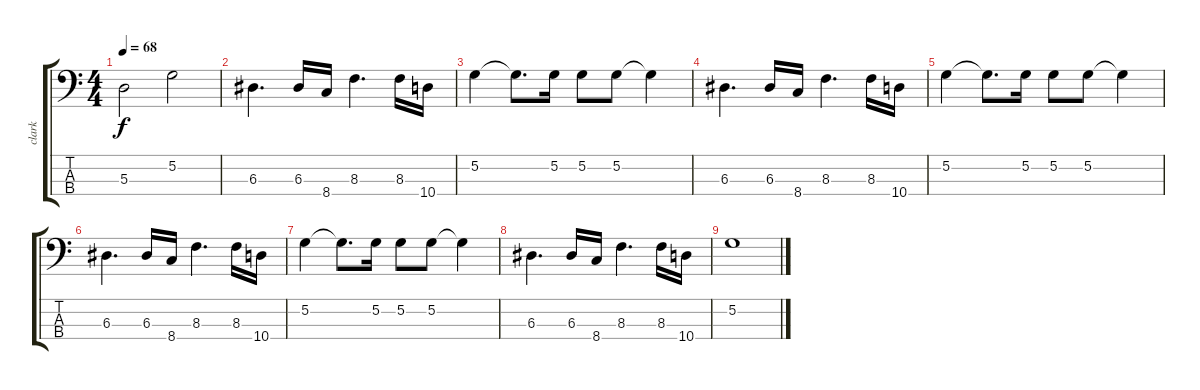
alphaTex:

\track ("clark" "clark") {instrument electricbasspick}
\staff {score tabs}
\tuning (G2 D2 A1 E1) {hide}
\ts (4 4)
\tempo 68
\clef f4
\ks c
5.3.2{dy f} 5.2.2 |
6.3.4{d} 6.3.16 8.4.16 8.3.4{d} 8.3.16 10.4.16 |
5.2.4 5.2{t}.8{d} 5.2.16 5.2.8 5.2.8 5.2{t}.4 |
6.3.4{d} 6.3.16 8.4.16 8.3.4{d} 8.3.16 10.4.16 |
5.2.4 5.2{t}.8{d} 5.2.16 5.2.8 5.2.8 5.2{t}.4 |
6.3.4{d} 6.3.16 8.4.16 8.3.4{d} 8.3.16 10.4.16 |
5.2.4 5.2{t}.8{d} 5.2.16 5.2.8 5.2.8 5.2{t}.4 |
6.3.4{d} 6.3.16 8.4.16 8.3.4{d} 8.3.16 10.4.16 |
5.2.1
